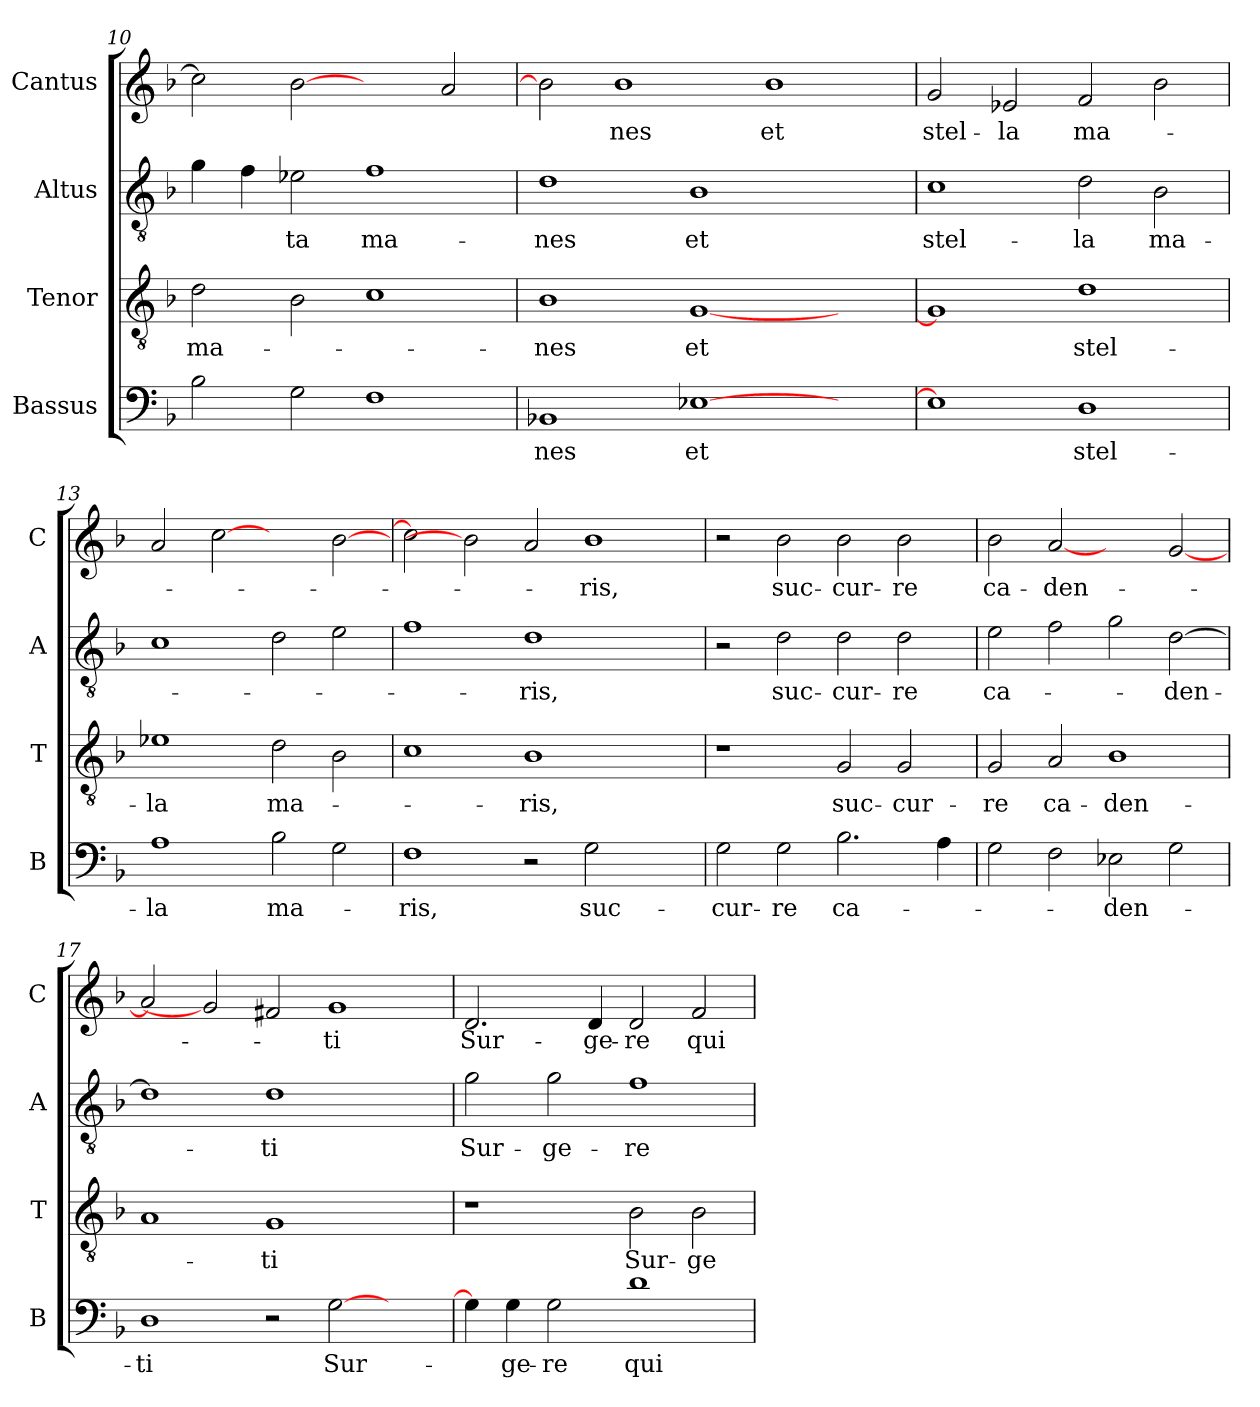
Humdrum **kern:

**kern	**text	**kern	**text	**kern	**text	**kern	**text
*part4	*part4	*part3	*part3	*part2	*part2	*part1	*part1
*staff4	*staff4	*staff3	*staff3	*staff2	*staff2	*staff1	*staff1
*I"Bassus	*	*I"Tenor	*	*I"Altus	*	*I"Cantus	*
*I'B	*	*I'T	*	*I'A	*	*I'C	*
*clefF4	*	*clefGv2	*	*clefGv2	*	*clefG2	*
*k[b-]	*	*k[b-]	*	*k[b-]	*	*k[b-]	*
*F:	*	*F:	*	*F:	*	*F:	*
=10	=10	=10	=10	=10	=10	=10	=10
2B-\	.	2d\	ma-	4g\	.	2cc\]	.
.	.	.	.	4f\	.	.	.
2G\	.	2B-\	.	2e-X\	-ta	[2b-\	.
1F\	.	1c\	.	1f\	ma-	2ryy	.
.	.	.	.	.	.	2a/	.
!!LO:LB:g=z
=11	=11	=11	=11	=11	=11	=11	=11
1BB-X/	-nes	1B-\	-nes	1d\	-nes	2b-\]	.
.	.	.	.	.	.	1b-\	-nes
[1E-X\	et	[1G/	et	1B-\	et	.	.
.	.	.	.	.	.	1b-\	et
2ryy	.	2ryy	.	2ryy	.	.	.
=12	=12	=12	=12	=12	=12	=12	=12
1E-\]	.	1G/]	.	1c\	stel-	2g/	stel-
.	.	.	.	.	.	2e-X/	-la
1D\	stel-	1d\	stel-	2d\	-la	2f/	ma-
.	.	.	.	2B-\	ma-	2b-\	.
=13	=13	=13	=13	=13	=13	=13	=13
1A\	-la	1e-X\	-la	1c\	.	2a/	.
.	.	.	.	.	.	[2cc\	.
2B-\	ma-	2d\	ma-	2d\	.	2ryy	.
2G\	.	2B-\	.	2e\	.	[2b-\	.
=14	=14	=14	=14	=14	=14	=14	=14
1F\	-ris,	1c\	.	1f\	.	2cc\]	.
.	.	.	.	.	.	2b-\]	.
2r	.	1B-\	-ris,	1d\	-ris,	2a/	.
2G\	suc-	.	.	.	.	1b-\	-ris,
2ryy	.	2ryy	.	2ryy	.	.	.
=15	=15	=15	=15	=15	=15	=15	=15
2G\	-cur-	1r	.	2r	.	2r	.
2G\	-re	.	.	2d\	suc-	2b-\	suc-
2.B-\	ca-	2G/	suc-	2d\	-cur-	2b-\	-cur-
.	.	2G/	-cur-	2d\	-re	2b-\	-re
4A\	.	.	.	.	.	.	.
!!LO:PB:g=z
=16	=16	=16	=16	=16	=16	=16	=16
2G\	.	2G/	-re	2e\	ca-	2b-\	ca-
2F\	.	2A/	ca-	2f\	.	[2a/	-den-
2E-X\	-den-	1B-\	-den-	2g\	.	2ryy	.
2G\	.	.	.	[2d\	-den-	[2g/	.
=17	=17	=17	=17	=17	=17	=17	=17
1D\	-ti	1A/	.	1d\]	.	2a/]	.
.	.	.	.	.	.	2g/]	.
2r	.	1G/	-ti	1d\	-ti	2f#X/	.
[2G\	Sur-	.	.	.	.	1g/	-ti
2ryy	.	2ryy	.	2ryy	.	.	.
=18	=18	=18	=18	=18	=18	=18	=18
4G\]	.	1r	.	2g\	Sur-	2.d/	Sur-
4G\	-ge-	.	.	.	.	.	.
2G\	-re	.	.	2g\	-ge-	.	.
.	.	.	.	.	.	4d/	-ge-
1d\	qui	2B-\	Sur-	1f\	-re	2d/	-re
.	.	2B-\	-ge-	.	.	2f/	qui
=	=	=	=	=	=	=	=
*-	*-	*-	*-	*-	*-	*-	*-
